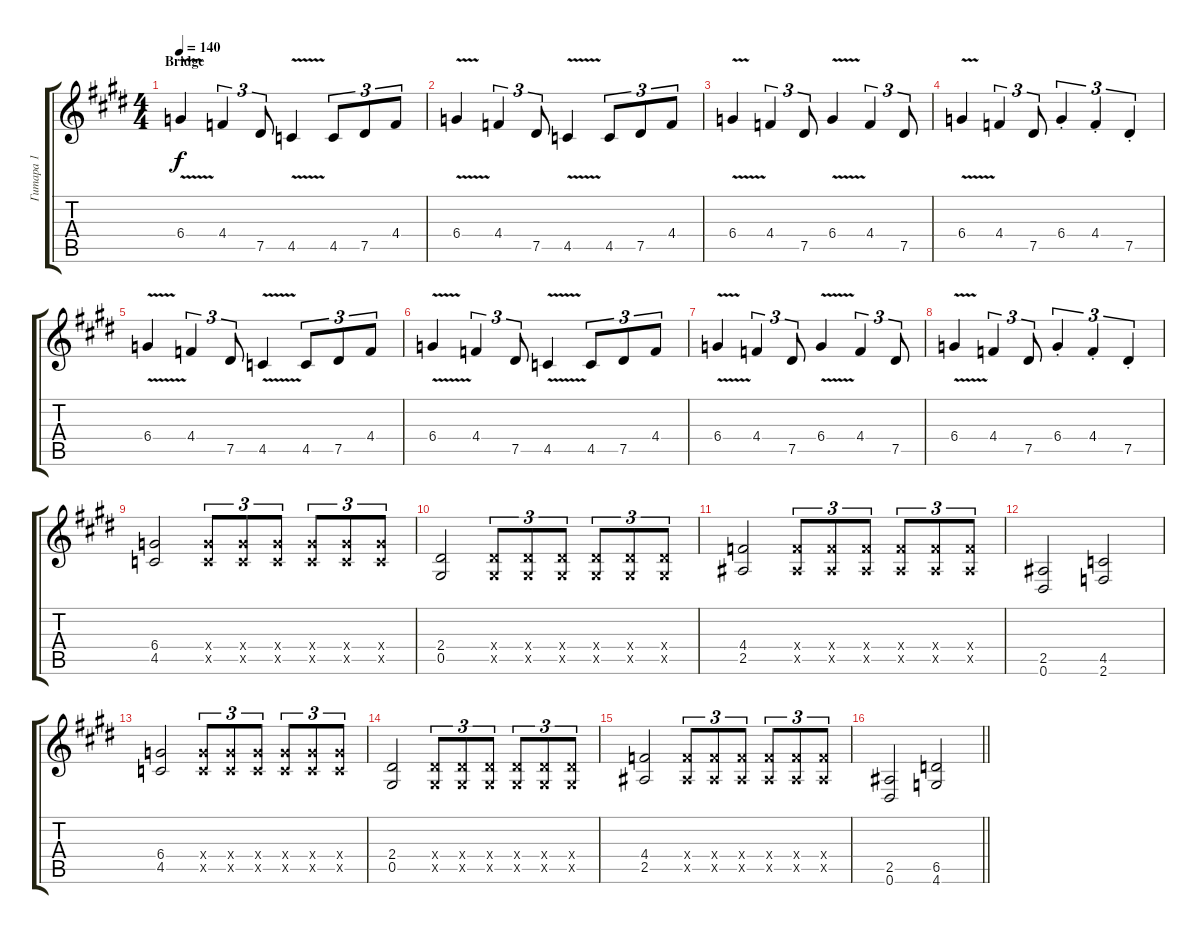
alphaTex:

\track ("Гитара 1" "Гитара 1") {instrument distortionguitar}
\staff {score tabs}
\tuning (Eb4 Bb3 Gb3 Db3 Ab2 Eb2) {hide}
\ts (4 4)
\section ("" "Bridge")
\tempo 140
\clef g2
\ks c#minor
6.4{v}.4{dy f} 4.4.4{tu (3 2)} 7.5.8{tu (3 2)} 4.5{v}.4 4.5.8{tu (3 2)} 7.5.8{tu (3 2)} 4.4.8{tu (3 2)} |
6.4{v}.4 4.4.4{tu (3 2)} 7.5.8{tu (3 2)} 4.5{v}.4 4.5.8{tu (3 2)} 7.5.8{tu (3 2)} 4.4.8{tu (3 2)} |
6.4{v}.4 4.4.4{tu (3 2)} 7.5.8{tu (3 2)} 6.4{v}.4 4.4.4{tu (3 2)} 7.5.8{tu (3 2)} |
6.4{v}.4 4.4.4{tu (3 2)} 7.5.8{tu (3 2)} 6.4{st}.4{tu (3 2)} 4.4{st}.4{tu (3 2)} 7.5{st}.4{tu (3 2)} |
6.4{v}.4 4.4.4{tu (3 2)} 7.5.8{tu (3 2)} 4.5{v}.4 4.5.8{tu (3 2)} 7.5.8{tu (3 2)} 4.4.8{tu (3 2)} |
6.4{v}.4 4.4.4{tu (3 2)} 7.5.8{tu (3 2)} 4.5{v}.4 4.5.8{tu (3 2)} 7.5.8{tu (3 2)} 4.4.8{tu (3 2)} |
6.4{v}.4 4.4.4{tu (3 2)} 7.5.8{tu (3 2)} 6.4{v}.4 4.4.4{tu (3 2)} 7.5.8{tu (3 2)} |
6.4{v}.4 4.4.4{tu (3 2)} 7.5.8{tu (3 2)} 6.4{st}.4{tu (3 2)} 4.4{st}.4{tu (3 2)} 7.5{st}.4{tu (3 2)} |
(6.4 4.5).2 (6.4{x} 4.5{x}).8{tu (3 2)} (6.4{x} 4.5{x}).8{tu (3 2)} (6.4{x} 4.5{x}).8{tu (3 2)} (6.4{x} 4.5{x}).8{tu (3 2)} (6.4{x} 4.5{x}).8{tu (3 2)} (6.4{x} 4.5{x}).8{tu (3 2)} |
(2.4 0.5).2 (2.4{x} 0.5{x}).8{tu (3 2)} (2.4{x} 0.5{x}).8{tu (3 2)} (2.4{x} 0.5{x}).8{tu (3 2)} (2.4{x} 0.5{x}).8{tu (3 2)} (2.4{x} 0.5{x}).8{tu (3 2)} (2.4{x} 0.5{x}).8{tu (3 2)} |
(4.4 2.5).2 (4.4{x} 2.5{x}).8{tu (3 2)} (4.4{x} 2.5{x}).8{tu (3 2)} (4.4{x} 2.5{x}).8{tu (3 2)} (4.4{x} 2.5{x}).8{tu (3 2)} (4.4{x} 2.5{x}).8{tu (3 2)} (4.4{x} 2.5{x}).8{tu (3 2)} |
(2.5 0.6).2 (4.5 2.6).2 |
(6.4 4.5).2 (6.4{x} 4.5{x}).8{tu (3 2)} (6.4{x} 4.5{x}).8{tu (3 2)} (6.4{x} 4.5{x}).8{tu (3 2)} (6.4{x} 4.5{x}).8{tu (3 2)} (6.4{x} 4.5{x}).8{tu (3 2)} (6.4{x} 4.5{x}).8{tu (3 2)} |
(2.4 0.5).2 (2.4{x} 0.5{x}).8{tu (3 2)} (2.4{x} 0.5{x}).8{tu (3 2)} (2.4{x} 0.5{x}).8{tu (3 2)} (2.4{x} 0.5{x}).8{tu (3 2)} (2.4{x} 0.5{x}).8{tu (3 2)} (2.4{x} 0.5{x}).8{tu (3 2)} |
(4.4 2.5).2 (4.4{x} 2.5{x}).8{tu (3 2)} (4.4{x} 2.5{x}).8{tu (3 2)} (4.4{x} 2.5{x}).8{tu (3 2)} (4.4{x} 2.5{x}).8{tu (3 2)} (4.4{x} 2.5{x}).8{tu (3 2)} (4.4{x} 2.5{x}).8{tu (3 2)} |
\barLineRight lightlight
(2.5 0.6).2 (6.5 4.6).2
